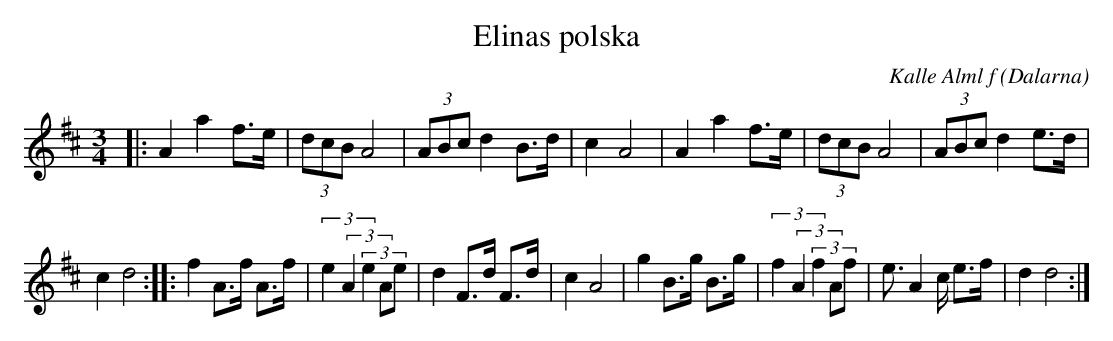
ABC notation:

X:1
T:Elinas polska
C:Kalle Alml f
O:Dalarna
M:3/4
L:1/8
K:D
|:A2 a2 f3/2e/ |(3dcB A4 |(3ABc d2 B3/2d/ |c2 A4 |A2 a2 f3/2e/ |(3dcB A4 |(3ABc d2 e3/2d/ |
c2 d4 ::f2 A3/2f/ A3/2f/ |(3e2(3A2(3e2 Ae |d2 F3/2d/ F3/2d/ |c2 A4 |g2 B3/2g/ B3/2g/ |(3f2(3A2(3f2 Af |e3/2 A2 c/ e3/2f/ |d2 d4 :|
